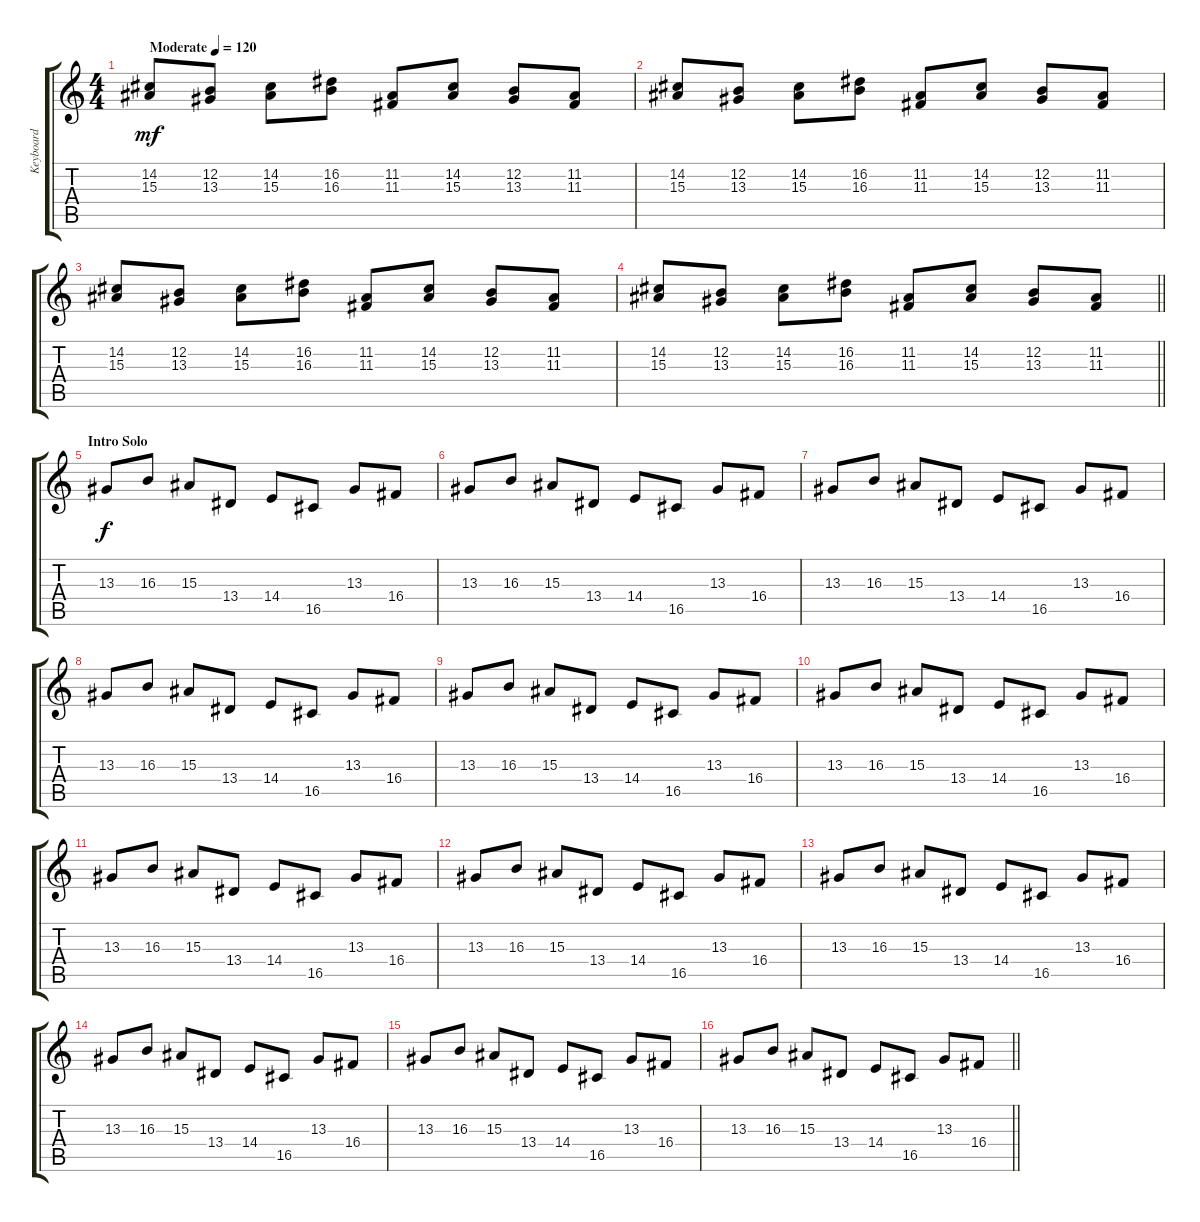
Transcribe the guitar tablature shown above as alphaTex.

\track ("Keyboard" "Keyboard") {instrument ocarina}
\staff {score tabs}
\tuning (E4 B3 G3 D3 A2 E2) {hide}
\ts (4 4)
\tempo (120 "Moderate")
\clef g2
\ks c
(14.2 15.3).8{dy mf volume 0 instrument ocarina} (12.2 13.3).8 (14.2 15.3).8 (16.2 16.3).8 (11.2 11.3).8 (14.2 15.3).8 (12.2 13.3).8 (11.2 11.3).8 |
(14.2 15.3).8 (12.2 13.3).8 (14.2 15.3).8 (16.2 16.3).8 (11.2 11.3).8 (14.2 15.3).8 (12.2 13.3).8 (11.2 11.3).8 |
(14.2 15.3).8 (12.2 13.3).8 (14.2 15.3).8 (16.2 16.3).8 (11.2 11.3).8 (14.2 15.3).8 (12.2 13.3).8 (11.2 11.3).8 |
\barLineRight lightlight
(14.2 15.3).8 (12.2 13.3).8 (14.2 15.3).8 (16.2 16.3).8 (11.2 11.3).8 (14.2 15.3).8 (12.2 13.3).8 (11.2 11.3).8 |
\section ("" "Intro Solo")
13.3.8{dy f volume 13} 16.3.8 15.3.8 13.4.8 14.4.8 16.5.8 13.3.8 16.4.8 |
13.3.8 16.3.8 15.3.8 13.4.8 14.4.8 16.5.8 13.3.8 16.4.8 |
13.3.8 16.3.8 15.3.8 13.4.8 14.4.8 16.5.8 13.3.8 16.4.8 |
13.3.8 16.3.8 15.3.8 13.4.8 14.4.8 16.5.8 13.3.8 16.4.8 |
13.3.8 16.3.8 15.3.8 13.4.8 14.4.8 16.5.8 13.3.8 16.4.8 |
13.3.8 16.3.8 15.3.8 13.4.8 14.4.8 16.5.8 13.3.8 16.4.8 |
13.3.8 16.3.8 15.3.8 13.4.8 14.4.8 16.5.8 13.3.8 16.4.8 |
13.3.8 16.3.8 15.3.8 13.4.8 14.4.8 16.5.8 13.3.8 16.4.8 |
13.3.8 16.3.8 15.3.8 13.4.8 14.4.8 16.5.8 13.3.8 16.4.8 |
13.3.8 16.3.8 15.3.8 13.4.8 14.4.8 16.5.8 13.3.8 16.4.8 |
13.3.8 16.3.8 15.3.8 13.4.8 14.4.8 16.5.8 13.3.8 16.4.8 |
\barLineRight lightlight
13.3.8 16.3.8 15.3.8 13.4.8 14.4.8 16.5.8 13.3.8 16.4.8
